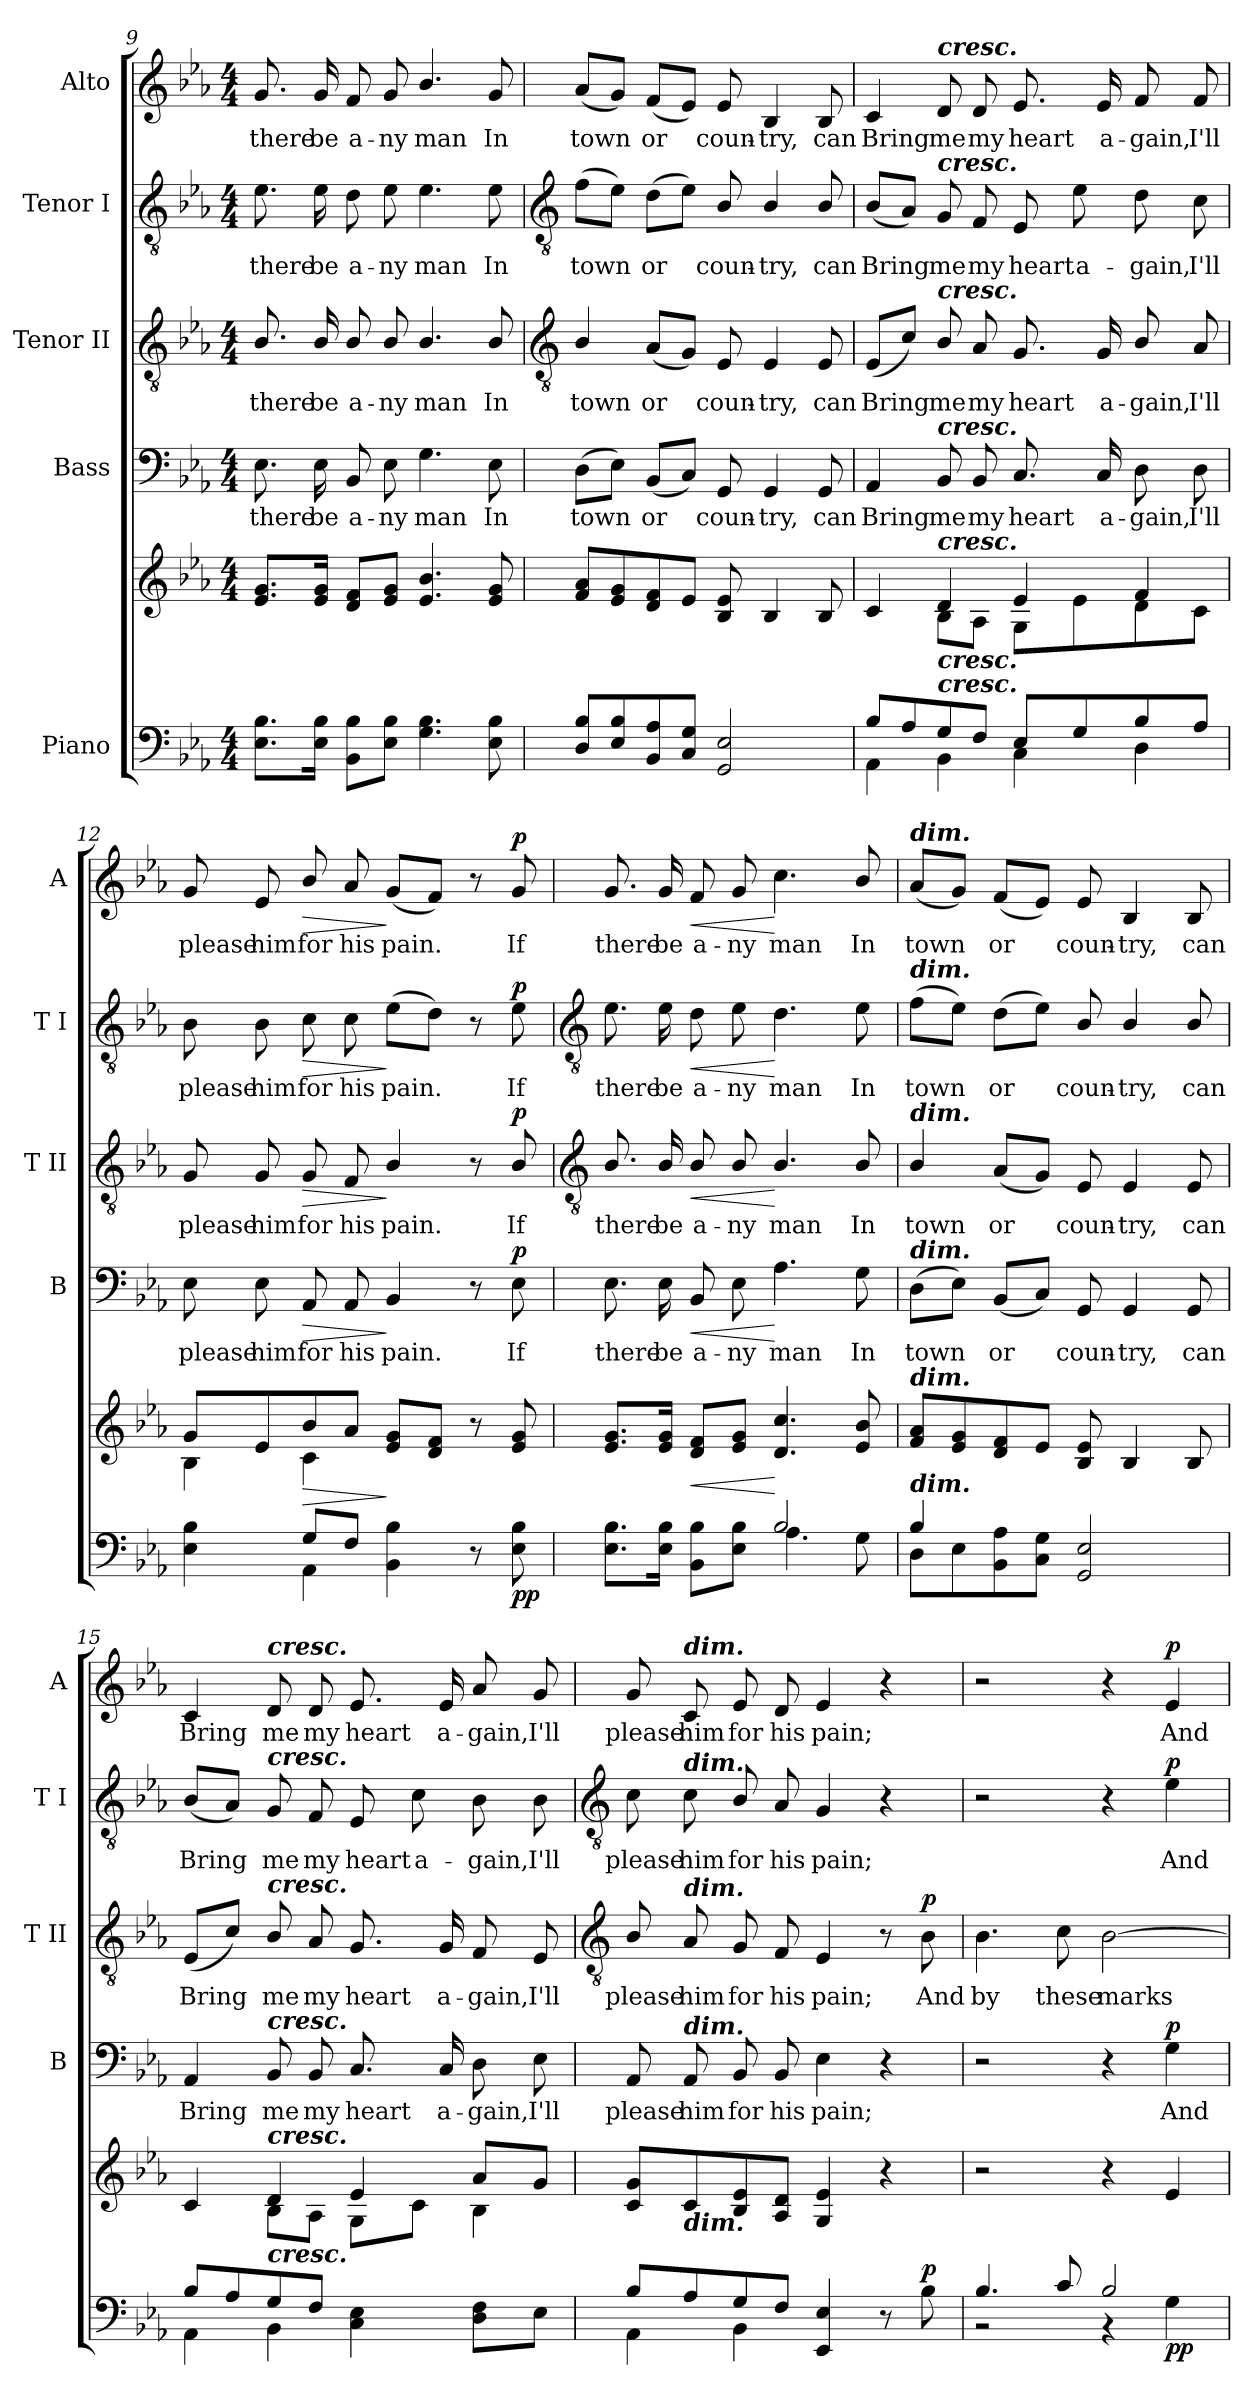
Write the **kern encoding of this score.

**kern	**kern	**dynam	**kern	**text	**dynam	**kern	**text	**dynam	**kern	**text	**dynam	**kern	**text	**dynam
*part5	*part5	*part5	*part4	*part4	*part4	*part3	*part3	*part3	*part2	*part2	*part2	*part1	*part1	*part1
*staff6	*staff5	*staff5/6	*staff4	*staff4	*staff4	*staff3	*staff3	*staff3	*staff2	*staff2	*staff2	*staff1	*staff1	*staff1
*I"Piano	*	*	*I"Bass	*	*	*I"Tenor II	*	*	*I"Tenor I	*	*	*I"Alto	*	*
*	*	*	*I'B	*	*	*I'T II	*	*	*I'T I	*	*	*I'A	*	*
*clefF4	*clefG2	*	*clefF4	*	*	*clefGv2	*	*	*clefGv2	*	*	*clefG2	*	*
*k[b-e-a-]	*k[b-e-a-]	*	*k[b-e-a-]	*	*	*k[b-e-a-]	*	*	*k[b-e-a-]	*	*	*k[b-e-a-]	*	*
*E-:	*E-:	*	*E-:	*	*	*E-:	*	*	*E-:	*	*	*E-:	*	*
*M4/4	*M4/4	*	*M4/4	*	*	*M4/4	*	*	*M4/4	*	*	*M4/4	*	*
=9	=9	=9	=9	=9	=9	=9	=9	=9	=9	=9	=9	=9	=9	=9
!	!	!	!	!LO:LY:b	!	!	!LO:LY:b	!	!	!LO:LY:b	!	!	!LO:LY:b	!
8.E- 8.B-L	8.e- 8.gL	.	8.E-	there	.	8.B-/	there	.	8.e-	there	.	8.g	there	.
!	!	!	!	!LO:LY:b	!	!	!LO:LY:b	!	!	!LO:LY:b	!	!	!LO:LY:b	!
16E- 16B-J	16e- 16gJ	.	16E-	be	.	16B-/	be	.	16e-	be	.	16g	be	.
!	!	!	!	!LO:LY:b	!	!	!LO:LY:b	!	!	!LO:LY:b	!	!	!LO:LY:b	!
8BB- 8B-L	8d 8fL	.	8BB-	a-	.	8B-/	a-	.	8d	a-	.	8f	a-	.
!	!	!	!	!LO:LY:b	!	!	!LO:LY:b	!	!	!LO:LY:b	!	!	!LO:LY:b	!
8E- 8B-J	8e- 8gJ	.	8E-	-ny	.	8B-/	-ny	.	8e-	-ny	.	8g	-ny	.
!	!	!	!	!LO:LY:b	!	!	!LO:LY:b	!	!	!LO:LY:b	!	!	!LO:LY:b	!
4.G\ 4.B-\	4.e-/ 4.b-/	.	4.G\	man	.	4.B-/	man	.	4.e-\	man	.	4.b-/	man	.
!	!	!	!	!LO:LY:b	!	!	!LO:LY:b	!	!	!LO:LY:b	!	!	!LO:LY:b	!
8E- 8B-	8e- 8g	.	8E-	In	.	8B-/	In	.	8e-	In	.	8g	In	.
!!LO:LB:g=z
=10	=10	=10	=10	=10	=10	=10	=10	=10	=10	=10	=10	=10	=10	=10
*	*	*	*	*	*	*clefGv2	*	*	*clefGv2	*	*	*	*	*
*^	*^	*	*	*	*	*	*	*	*	*	*	*	*	*
!	!	!	!	!	!	!LO:LY:b	!	!	!LO:LY:b	!	!	!LO:LY:b	!	!	!LO:LY:b	!
8D 8B-L	1ryy	8f 8a-L	1ryy	.	(>8DL	town	.	4B-/	town	.	(>8fL	town	.	(<8a-L	town	.
8E- 8B-	.	8e- 8g	.	.	8E-J)	.	.	.	.	.	8e-J)	.	.	8gJ)	.	.
!	!	!	!	!	!	!LO:LY:b	!	!	!LO:LY:b	!	!	!LO:LY:b	!	!	!LO:LY:b	!
8BB- 8A-	.	8d 8f	.	.	(<8BB-L	or	.	(<8A-L	or	.	(>8dL	or	.	(<8fL	or	.
8C 8GJ	.	8e-J	.	.	8CJ)	.	.	8GJ)	.	.	8e-J)	.	.	8e-J)	.	.
!	!	!	!	!	!	!LO:LY:b	!	!	!LO:LY:b	!	!	!LO:LY:b	!	!	!LO:LY:b	!
2GG 2E-	.	8B- 8e-	.	.	8GG	coun-	.	8E-	coun-	.	8B-/	coun-	.	8e-	coun-	.
!	!	!	!	!	!	!LO:LY:b	!	!	!LO:LY:b	!	!	!LO:LY:b	!	!	!LO:LY:b	!
.	.	4B-	.	.	4GG	-try,	.	4E-	-try,	.	4B-/	-try,	.	4B-	-try,	.
!	!	!	!	!	!	!LO:LY:b	!	!	!LO:LY:b	!	!	!LO:LY:b	!	!	!LO:LY:b	!
.	.	8B-	.	.	8GG	can	.	8E-	can	.	8B-/	can	.	8B-	can	.
=11	=11	=11	=11	=11	=11	=11	=11	=11	=11	=11	=11	=11	=11	=11	=11	=11
!	!	!	!	!	!	!LO:LY:b	!	!	!LO:LY:b	!	!	!LO:LY:b	!	!	!LO:LY:b	!
8B-/L	4AA-\	4c	4ryy	.	4AA-	Bring	.	(8E-L	Bring	.	(<8B-L	Bring	.	4c	Bring	.
8A-/	.	.	.	.	.	.	.	8cJ)	.	.	8A-J)	.	.	.	.	.
!	!	!	!	!	!	!	!	!	!	!	!	!	!	!LO:TX:a:Bi:t=cresc.	!	!
!	!	!	!	!	!	!	!	!	!	!	!LO:TX:a:Bi:t=cresc.	!	!	!	!	!
!	!	!	!	!	!	!	!	!LO:TX:a:Bi:t=cresc.	!	!	!	!	!	!	!	!
!	!	!	!	!	!LO:TX:a:Bi:t=cresc.	!	!	!	!	!	!	!	!	!	!	!
!	!	!LO:TX:a:Bi:t=cresc.	!	!	!	!	!	!	!	!	!	!	!	!	!	!
!LO:TX:a:Bi:t=cresc.	!	!	!	!	!	!	!	!	!	!	!	!	!	!	!	!
!LO:TX:a:Bi:t=cresc.	!	!	!	!	!	!	!	!	!	!	!	!	!	!	!	!
!	!	!	!	!	!	!LO:LY:b	!	!	!LO:LY:b	!	!	!LO:LY:b	!	!	!LO:LY:b	!
8G/	4BB-\	4d	8B-L	.	8BB-	me	.	8B-/	me	.	8G	me	.	8d	me	.
!	!	!	!	!	!	!LO:LY:b	!	!	!LO:LY:b	!	!	!LO:LY:b	!	!	!LO:LY:b	!
8F/J	.	.	8A-J	.	8BB-	my	.	8A-	my	.	8F	my	.	8d	my	.
!	!	!	!	!	!	!LO:LY:b	!	!	!LO:LY:b	!	!	!LO:LY:b	!	!	!LO:LY:b	!
8E-/L	4C\	4e-	8GL	.	8.C	heart	.	8.G	heart	.	8E-	heart	.	8.e-	heart	.
!	!	!	!	!	!	!	!	!	!	!	!	!LO:LY:b	!	!	!	!
8G/	.	.	8e-	.	.	.	.	.	.	.	8e-	a-	.	.	.	.
!	!	!	!	!	!	!LO:LY:b	!	!	!LO:LY:b	!	!	!	!	!	!LO:LY:b	!
.	.	.	.	.	16C	a-	.	16G	a-	.	.	.	.	16e-	a-	.
!	!	!	!	!	!	!LO:LY:b	!	!	!LO:LY:b	!	!	!LO:LY:b	!	!	!LO:LY:b	!
8B-/	4D\	4f	8d	.	8D	-gain,	.	8B-/	-gain,	.	8d	-gain,	.	8f	-gain,	.
!	!	!	!	!	!	!LO:LY:b	!	!	!LO:LY:b	!	!	!LO:LY:b	!	!	!LO:LY:b	!
8A-/J	.	.	8cJ	.	8D	I'll	.	8A-	I'll	.	8c	I'll	.	8f	I'll	.
=12	=12	=12	=12	=12	=12	=12	=12	=12	=12	=12	=12	=12	=12	=12	=12	=12
!	!	!	!	!	!	!LO:LY:b	!	!	!LO:LY:b	!	!	!LO:LY:b	!	!	!LO:LY:b	!
4ryy	4E-\ 4B-\	8gL	4B-\	.	8E-	please	.	8G	please	.	8B-	please	.	8g	please	.
!	!	!	!	!	!	!LO:LY:b	!	!	!LO:LY:b	!	!	!LO:LY:b	!	!	!LO:LY:b	!
.	.	8e-	.	.	8E-	him	.	8G	him	.	8B-	him	.	8e-	him	.
!	!	!	!	!LO:HP:b	!	!LO:LY:b	!LO:HP:b	!	!LO:LY:b	!LO:HP:b	!	!LO:LY:b	!LO:HP:b	!	!LO:LY:b	!LO:HP:b
8G/L	4AA-\	8b-/	4c\	>	8AA-/	for	>	8G/	for	>	8c\	for	>	8b-/	for	>
!	!	!	!	!	!	!LO:LY:b	!	!	!LO:LY:b	!	!	!LO:LY:b	!	!	!LO:LY:b	!
8F/J	.	8a-J	.	.	8AA-	his	.	8F	his	.	8c	his	.	8a-	his	.
!	!	!	!	!	!	!LO:LY:b	!	!	!LO:LY:b	!	!	!LO:LY:b	!	!	!LO:LY:b	!
2ryy	4BB-\ 4B-\	8e- 8gL	2ryy	]	4BB-	pain.	]	4B-/	pain.	]	(>8e-L	pain.	]	(<8gL	pain.	]
.	.	8d 8fJ	.	.	.	.	.	.	.	.	8dJ)	.	.	8fJ)	.	.
.	8r	8r	.	.	8r	.	.	8r	.	.	8r	.	.	8r	.	.
!	!	!	!	!LO:DY:b=2	!	!LO:LY:b	!	!	!LO:LY:b	!	!	!LO:LY:b	!	!	!LO:LY:b	!
!	!	!	!	!LO:DY:n=1:b	!	!	!LO:DY:b	!	!	!LO:DY:b	!	!	!LO:DY:b	!	!	!LO:DY:b
.	8E-\ 8B-\	8e- 8g	.	p p	8E-	If	p	8B-/	If	p	8e-	If	p	8g	If	p
!!LO:LB:g=z
=13	=13	=13	=13	=13	=13	=13	=13	=13	=13	=13	=13	=13	=13	=13	=13	=13
*	*	*	*	*	*	*	*	*clefGv2	*	*	*clefGv2	*	*	*	*	*
!	!	!	!	!	!	!LO:LY:b	!	!	!LO:LY:b	!	!	!LO:LY:b	!	!	!LO:LY:b	!
2ryy	8.E-\ 8.B-\L	8.e- 8.gL	1ryy	.	8.E-	there	.	8.B-/	there	.	8.e-	there	.	8.g	there	.
!	!	!	!	!	!	!LO:LY:b	!	!	!LO:LY:b	!	!	!LO:LY:b	!	!	!LO:LY:b	!
.	16E-\ 16B-\J	16e- 16gJ	.	.	16E-	be	.	16B-/	be	.	16e-	be	.	16g	be	.
!	!	!	!	!LO:HP:b	!	!LO:LY:b	!LO:HP:b	!	!LO:LY:b	!LO:HP:b	!	!LO:LY:b	!LO:HP:b	!	!LO:LY:b	!LO:HP:b
.	8BB-\ 8B-\L	8d 8fL	.	<	8BB-	a-	<	8B-/	a-	<	8d	a-	<	8f	a-	<
!	!	!	!	!	!	!LO:LY:b	!	!	!LO:LY:b	!	!	!LO:LY:b	!	!	!LO:LY:b	!
.	8E-\ 8B-\J	8e- 8gJ	.	.	8E-	-ny	.	8B-/	-ny	.	8e-	-ny	.	8g	-ny	.
!	!	!	!	!	!	!LO:LY:b	!	!	!LO:LY:b	!	!	!LO:LY:b	!	!	!LO:LY:b	!
2B-/	4.A-\	4.d 4.cc	.	[	4.A-	man	[	4.B-/	man	[	4.d	man	[	4.cc	man	[
!	!	!	!	!	!	!LO:LY:b	!	!	!LO:LY:b	!	!	!LO:LY:b	!	!	!LO:LY:b	!
.	8G\	8e-/ 8b-/	.	.	8G\	In	.	8B-/	In	.	8e-\	In	.	8b-/	In	.
=14	=14	=14	=14	=14	=14	=14	=14	=14	=14	=14	=14	=14	=14	=14	=14	=14
!	!	!	!	!	!	!	!	!	!	!	!	!	!	!LO:TX:a:Bi:t=dim.	!	!
!	!	!	!	!	!	!	!	!	!	!	!LO:TX:a:Bi:t=dim.	!	!	!	!	!
!	!	!	!	!	!	!	!	!LO:TX:a:Bi:t=dim.	!	!	!	!	!	!	!	!
!	!	!	!	!	!LO:TX:a:Bi:t=dim.	!	!	!	!	!	!	!	!	!	!	!
!	!	!LO:TX:a:Bi:t=dim.	!	!	!	!	!	!	!	!	!	!	!	!	!	!
!LO:TX:a:Bi:t=dim.	!	!	!	!	!	!	!	!	!	!	!	!	!	!	!	!
!	!	!	!	!	!	!LO:LY:b	!	!	!LO:LY:b	!	!	!LO:LY:b	!	!	!LO:LY:b	!
4B-/	8D\L	8f 8a-L	2ryy	.	(>8DL	town	.	4B-/	town	.	(>8fL	town	.	(<8a-L	town	.
.	8E-\	8e- 8g	.	.	8E-J)	.	.	.	.	.	8e-J)	.	.	8gJ)	.	.
!	!	!	!	!	!	!LO:LY:b	!	!	!LO:LY:b	!	!	!LO:LY:b	!	!	!LO:LY:b	!
2.ryy	8BB-\ 8A-\	8d 8f	.	.	(<8BB-L	or	.	(<8A-L	or	.	(>8dL	or	.	(<8fL	or	.
.	8C\ 8G\J	8e-J	.	.	8CJ)	.	.	8GJ)	.	.	8e-J)	.	.	8e-J)	.	.
!	!	!	!	!	!	!LO:LY:b	!	!	!LO:LY:b	!	!	!LO:LY:b	!	!	!LO:LY:b	!
.	2GG/ 2E-/	8B- 8e-	8ryy	.	8GG	coun-	.	8E-/	coun-	.	8B-/	coun-	.	8e-	coun-	.
!	!	!	!	!	!	!LO:LY:b	!	!	!LO:LY:b	!	!	!LO:LY:b	!	!	!LO:LY:b	!
.	.	4B-	4.ryy	.	4GG	-try,	.	4E-/	-try,	.	4B-/	-try,	.	4B-	-try,	.
!	!	!	!	!	!	!LO:LY:b	!	!	!LO:LY:b	!	!	!LO:LY:b	!	!	!LO:LY:b	!
.	.	8B-	.	.	8GG	can	.	8E-/	can	.	8B-/	can	.	8B-	can	.
=15	=15	=15	=15	=15	=15	=15	=15	=15	=15	=15	=15	=15	=15	=15	=15	=15
!	!	!	!	!	!	!LO:LY:b	!	!	!LO:LY:b	!	!	!LO:LY:b	!	!	!LO:LY:b	!
8B-/L	4AA-\	4c	4ryy	.	4AA-	Bring	.	(<8E-L	Bring	.	(<8B-L	Bring	.	4c	Bring	.
8A-/	.	.	.	.	.	.	.	8cJ)	.	.	8A-J)	.	.	.	.	.
!	!	!	!	!	!	!	!	!	!	!	!	!	!	!LO:TX:a:Bi:t=cresc.	!	!
!	!	!	!	!	!	!	!	!	!	!	!LO:TX:a:Bi:t=cresc.	!	!	!	!	!
!	!	!	!	!	!	!	!	!LO:TX:a:Bi:t=cresc.	!	!	!	!	!	!	!	!
!	!	!	!	!	!LO:TX:a:Bi:t=cresc.	!	!	!	!	!	!	!	!	!	!	!
!	!	!LO:TX:a:Bi:t=cresc.	!	!	!	!	!	!	!	!	!	!	!	!	!	!
!LO:TX:a:Bi:t=cresc.	!	!	!	!	!	!	!	!	!	!	!	!	!	!	!	!
!	!	!	!	!	!	!LO:LY:b	!	!	!LO:LY:b	!	!	!LO:LY:b	!	!	!LO:LY:b	!
8G/	4BB-\	4d	8B-L	.	8BB-	me	.	8B-/	me	.	8G	me	.	8d	me	.
!	!	!	!	!	!	!LO:LY:b	!	!	!LO:LY:b	!	!	!LO:LY:b	!	!	!LO:LY:b	!
8F/J	.	.	8A-J	.	8BB-	my	.	8A-	my	.	8F	my	.	8d	my	.
!	!	!	!	!	!	!LO:LY:b	!	!	!LO:LY:b	!	!	!LO:LY:b	!	!	!LO:LY:b	!
4ryy	4C\ 4E-\	4e-	8G\L	.	8.C	heart	.	8.G	heart	.	8E-	heart	.	8.e-	heart	.
!	!	!	!	!	!	!	!	!	!	!	!	!LO:LY:b	!	!	!	!
.	.	.	8c\J	.	.	.	.	.	.	.	8c	a-	.	.	.	.
!	!	!	!	!	!	!LO:LY:b	!	!	!LO:LY:b	!	!	!	!	!	!LO:LY:b	!
.	.	.	.	.	16C	a-	.	16G	a-	.	.	.	.	16e-	a-	.
!	!	!	!	!	!	!LO:LY:b	!	!	!LO:LY:b	!	!	!LO:LY:b	!	!	!LO:LY:b	!
16ryy	8D\ 8F\L	8a-L	4B-\	.	8D	-gain,	.	8F	-gain,	.	8B-	-gain,	.	8a-	-gain,	.
8.ryy	.	.	.	.	.	.	.	.	.	.	.	.	.	.	.	.
!	!	!	!	!	!	!LO:LY:b	!	!	!LO:LY:b	!	!	!LO:LY:b	!	!	!LO:LY:b	!
.	8E-\J	8gJ	.	.	8E-	I'll	.	8E-	I'll	.	8B-	I'll	.	8g	I'll	.
*	*	*v	*v	*	*	*	*	*	*	*	*	*	*	*	*	*
!!LO:LB:g=z
=16	=16	=16	=16	=16	=16	=16	=16	=16	=16	=16	=16	=16	=16	=16	=16
*	*	*	*	*	*	*	*clefGv2	*	*	*clefGv2	*	*	*	*	*
!	!	!	!	!	!LO:LY:b	!	!	!LO:LY:b	!	!	!LO:LY:b	!	!	!LO:LY:b	!
8B-/L	4AA-\	8c 8gL	.	8AA-	please	.	8B-/	please	.	8c	please	.	8g	please	.
!	!	!	!	!	!	!	!	!	!	!	!	!	!LO:TX:a:Bi:t=dim.	!	!
!	!	!	!	!	!	!	!	!	!	!LO:TX:a:Bi:t=dim.	!	!	!	!	!
!	!	!	!	!	!	!	!LO:TX:a:Bi:t=dim.	!	!	!	!	!	!	!	!
!	!	!	!	!LO:TX:a:Bi:t=dim.	!	!	!	!	!	!	!	!	!	!	!
!	!	!LO:TX:b:Bi:t=dim.	!	!	!	!	!	!	!	!	!	!	!	!	!
!	!	!	!	!	!LO:LY:b	!	!	!LO:LY:b	!	!	!LO:LY:b	!	!	!LO:LY:b	!
8A-/	.	8c	.	8AA-	him	.	8A-	him	.	8c	him	.	8c	him	.
!	!	!	!	!	!LO:LY:b	!	!	!LO:LY:b	!	!	!LO:LY:b	!	!	!LO:LY:b	!
8G/	4BB-\	8B- 8e-	.	8BB-	for	.	8G/	for	.	8B-/	for	.	8e-	for	.
!	!	!	!	!	!LO:LY:b	!	!	!LO:LY:b	!	!	!LO:LY:b	!	!	!LO:LY:b	!
8F/J	.	8A- 8dJ	.	8BB-	his	.	8F	his	.	8A-	his	.	8d	his	.
!	!	!	!	!	!LO:LY:b	!	!	!LO:LY:b	!	!	!LO:LY:b	!	!	!LO:LY:b	!
2ryy	4EE-/ 4E-/	4G 4e-	.	4E-	pain;	.	4E-	pain;	.	4G	pain;	.	4e-	pain;	.
.	8r	4r	.	4r	.	.	8r	.	.	4r	.	.	4r	.	.
!	!	!	!LO:DY:a=2	!	!	!	!	!LO:LY:b	!LO:DY:b	!	!	!	!	!	!
.	8B-\	.	p	.	.	.	8B-	And	p	.	.	.	.	.	.
=17	=17	=17	=17	=17	=17	=17	=17	=17	=17	=17	=17	=17	=17	=17	=17
!	!	!	!	!	!	!	!	!LO:LY:b	!	!	!	!	!	!	!
4.B-/	2r	2r	.	2r	.	.	4.B-	by	.	2r	.	.	2r	.	.
!	!	!	!	!	!	!	!	!LO:LY:b	!	!	!	!	!	!	!
8c/	.	.	.	.	.	.	8c	these	.	.	.	.	.	.	.
!	!	!	!	!	!	!	!	!LO:LY:b	!	!	!	!	!	!	!
2B-/	4r	4r	.	4r	.	.	[2B-	marks	.	4r	.	.	4r	.	.
!	!	!	!LO:DY:b=2	!	!LO:LY:b	!	!	!	!	!	!LO:LY:b	!	!	!LO:LY:b	!
!	!	!	!LO:DY:n=1:b	!	!	!LO:DY:b	!	!	!	!	!	!LO:DY:b	!	!	!LO:DY:b
.	4G\	4e-	p p	4G	And	p	.	.	.	4e-	And	p	4e-	And	p
*v	*v	*	*	*	*	*	*	*	*	*	*	*	*	*	*
=	=	=	=	=	=	=	=	=	=	=	=	=	=	=
*-	*-	*-	*-	*-	*-	*-	*-	*-	*-	*-	*-	*-	*-	*-
